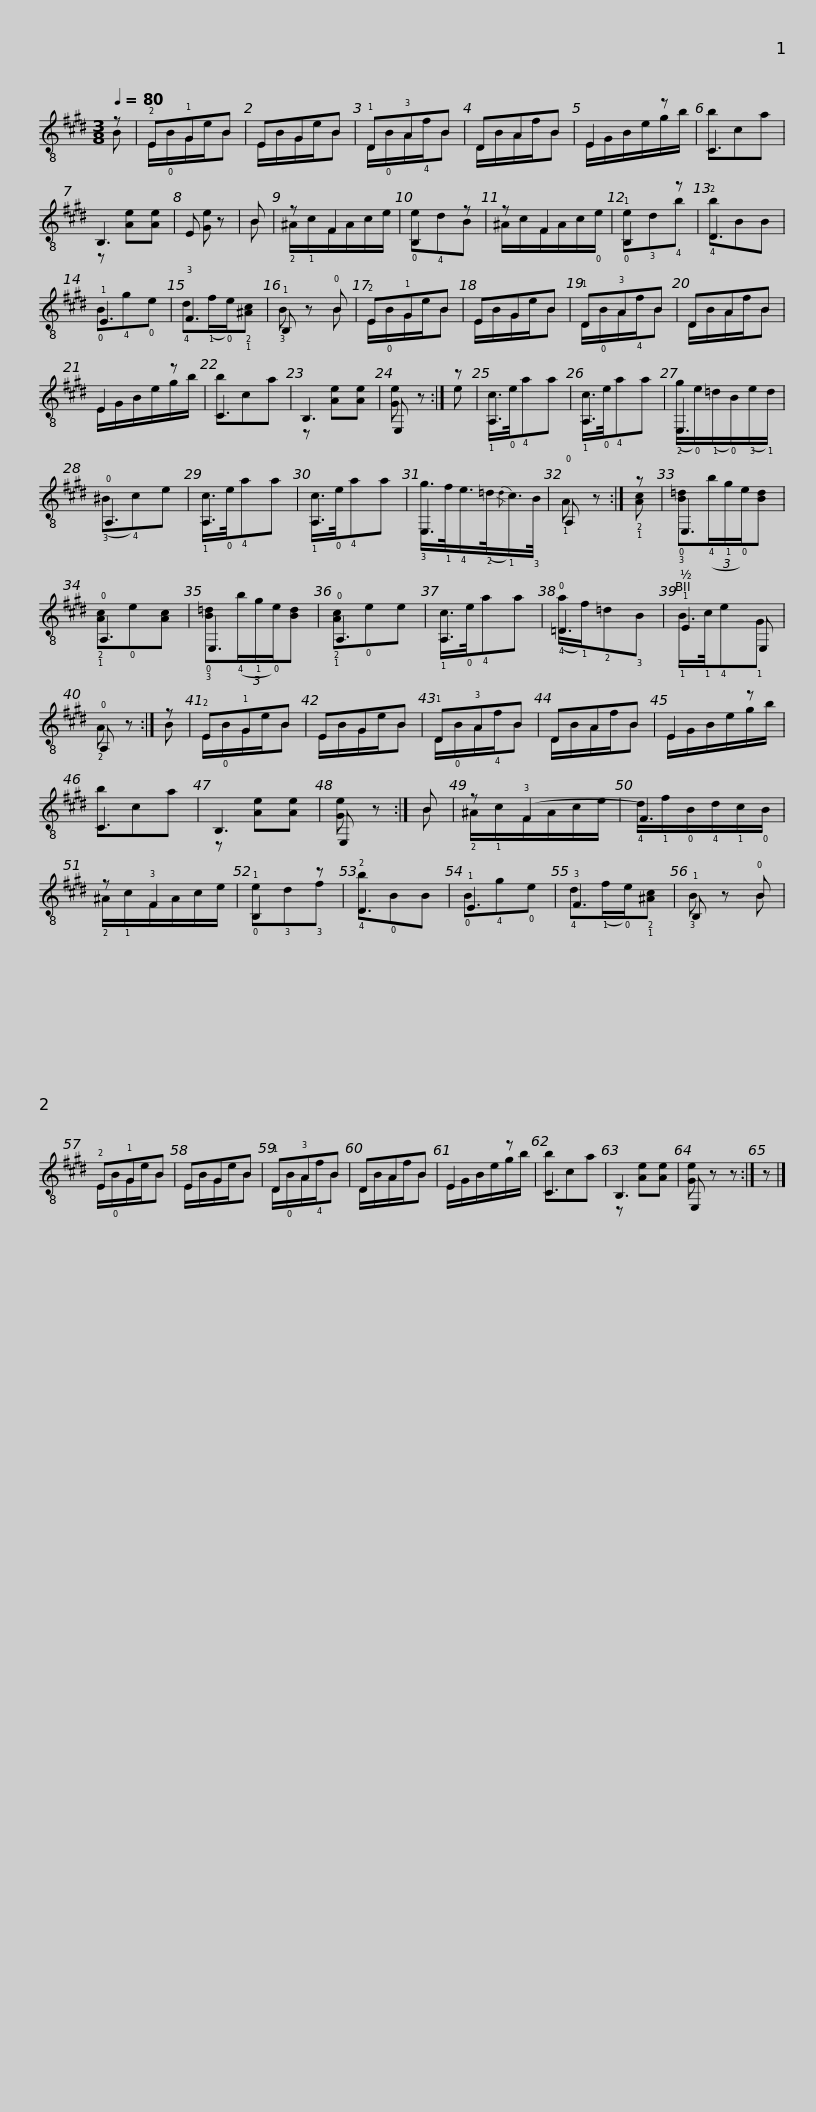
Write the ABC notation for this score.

X:1
%%score ( 1 2 )
L:1/8
Q:1/4=80
M:3/8
I:linebreak $
K:E
V:1 treble-8
V:2 treble-8
V:1
 z | !2!E!1!GB | EGB | !1!D!3!AB | DAB | %5
 E2 z | C3 | B,3 | E z | B |$ %10
 z F2 | B,2 z | z F2 | !1!B,2 z | !2!D3 | %15
 !1!E3 | !3!F3 | !1!B, z !0!B | !2!E!1!GB |$ EGB | %20
 !1!D!3!AB | DAB | E2 z | C3 | B,3 | %25
 E, z :| z | A,3 |$ A,3 | E,3 | %30
 !0!A,3 | A,3 | A,3 | E,3 | !0!A, z :| %35
 z |$ E,3 | !0!A,3 | E,3 | !0!A,3 | %40
 A,3 | !0!=D3 | !1!E2 E, | !0!A, z :| z |$ %45
 !2!E!1!GB | EGB | !1!D!3!AB | DAB | E2 z | %50
 C3 | B,3 | E, z :| B |$ z (!3!F2 | %55
 F3) | z !3!F2 | !1!B,2 z | !2!D3 | !1!E3 | %60
 !3!F3 | !1!B, z !0!B |$ !2!E!1!GB | EGB | !1!D!3!AB | %65
 DAB | E2 z | C3 | B,3 | E, z z :| %70
 z |] %71
V:2
 B | E/!0!B/G/e/B | E/B/G/e/B | D/!0!B/A/!4!f/B | D/B/A/f/B | %5
 E/G/B/e/g/b/ | bca | z [Ae][Ae] | [Ge] z | B |$ %10
 !2!^A/!1!c/F/A/c/e/ | !0!e!4!dB | ^A/c/F/A/c/!0!e/ | !0!e!3!d!4!b | !4!bBB | %15
 !0!B!4!g!0!e | !4!d(!1!f/!0!e/)!2!!1![^Ac] | !3!B z B | E/!0!B/G/e/B |$ E/B/G/e/B | %20
 D/!0!B/A/!4!f/B | D/B/A/f/B | E/G/B/e/g/b/ | bca | z [Ae][Ae] | %25
 [Ge] z :| e | !1!c/>!0!e/!4!aa |$ !1!c/>!0!e/!4!aa | (!2!g/!0!e/)(!1!=d/!0!B/)(!3!e/!1!d/) | %30
 (!3!^B!4!c)e | !1!c/>!0!e/!4!aa | !1!c/>!0!e/!4!aa | !3!g/>!1!f/!4!e/>(!2!=d/{/d}!1!c/>)!3!B/ | !1!A z :| %35
 !2!!1![Ac] |$ !0!!3![B=d](3(!4!b/!1!g/!0!e/)[Bd] | !2!!1![Ac]!0!e[Ac] | !0!!3![B=d](3(!4!b/!1!g/!0!e/)[Bd] | !2!!1![Ac]!0!ee | %40
 !1!c/>!0!e/!4!aa | (!4!a/!1!f/)!2!=d!3!B | !1!B/>!1!c/!4!e!1!G | !2!A z :| B |$ %45
 E/!0!B/G/e/B | E/B/G/e/B | D/!0!B/A/!4!f/B | D/B/A/f/B | E/G/B/e/g/b/ | %50
 bca | z [Ae][Ae] | [Ge] z :| B |$ !2!^A/!1!c/F/A/c/e/ | %55
 !4!d/!1!f/!0!B/!4!d/!1!c/!0!B/ | !2!^A/!1!c/F/A/c/e/ | !0!e!3!d!3!f | !4!b!0!BB | !0!B!4!g!0!e | %60
 !4!d(!1!f/!0!e/)!2!!1![^Ac] | !3!B z B |$ E/!0!B/G/e/B | E/B/G/e/B | D/!0!B/A/!4!f/B | %65
 D/B/A/f/B | E/G/B/e/g/b/ | bca | z [Ae][Ae] | [Ge] z z :| %70
 x |] %71
